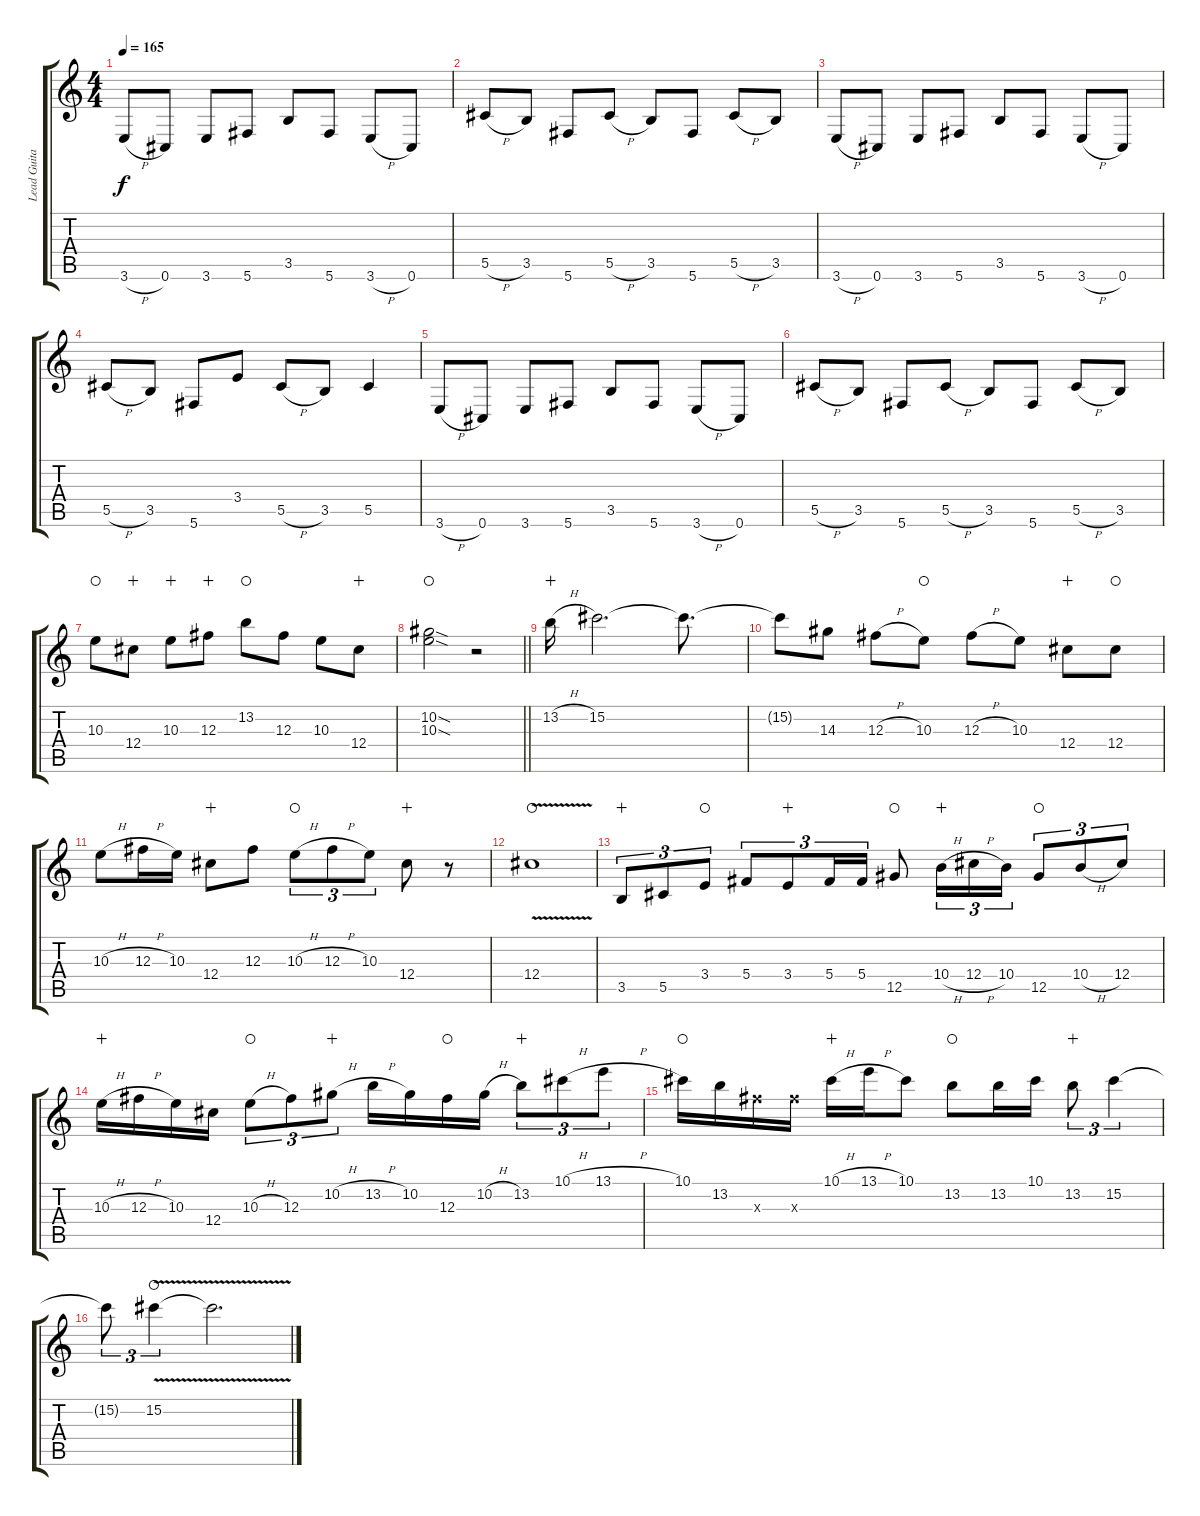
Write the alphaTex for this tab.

\track ("Lead Guitar" "Lead Guita") {instrument distortionguitar}
\staff {score tabs}
\tuning (Eb4 Bb3 Gb3 Db3 Ab2 Db2) {hide}
\ts (4 4)
\tempo 165
\clef g2
\ks c
3.6{h}.8{dy f} 0.6.8 3.6.8 5.6.8 3.5.8 5.6.8 3.6{h}.8 0.6.8 |
5.5{h}.8 3.5.8 5.6.8 5.5{h}.8 3.5.8 5.6.8 5.5{h}.8 3.5.8 |
3.6{h}.8 0.6.8 3.6.8 5.6.8 3.5.8 5.6.8 3.6{h}.8 0.6.8 |
5.5{h}.8 3.5.8 5.6.8 3.4.8 5.5{h}.8 3.5.8 5.5.4 |
3.6{h}.8 0.6.8 3.6.8 5.6.8 3.5.8 5.6.8 3.6{h}.8 0.6.8 |
5.5{h}.8 3.5.8 5.6.8 5.5{h}.8 3.5.8 5.6.8 5.5{h}.8 3.5.8 |
10.3.8{waho} 12.4.8{wahc} 10.3.8{wahc} 12.3.8{wahc} 13.2.8{waho} 12.3.8 10.3.8 12.4.8{wahc} |
\barLineRight lightlight
(10.2{sod} 10.3{sod}).2{waho} r.2 |
13.2{h}.16{wahc} 15.2.2{d} 15.2{t}.8{d} |
15.2{t}.8 14.3.8 12.3{h}.8 10.3.8{waho} 12.3{h}.8 10.3.8 12.4.8{wahc} 12.4.8{waho} |
10.3{h}.8 12.3{h}.16 10.3.16 12.4.8{wahc} 12.3.8 10.3{h}.8{tu (3 2) waho} 12.3{h}.8{tu (3 2)} 10.3.8{tu (3 2)} 12.4.8{wahc} r.8 |
12.4{v}.1{waho} |
3.5.8{tu (3 2) wahc} 5.5.8{tu (3 2)} 3.4.8{tu (3 2) waho} 5.4.8{tu (3 2)} 3.4.8{tu (3 2) wahc} 5.4.16{tu (3 2)} 5.4.16{tu (3 2)} 12.5.8{waho} 10.4{h}.16{tu (3 2) wahc} 12.4{h}.16{tu (3 2)} 10.4.16{tu (3 2)} 12.5.8{tu (3 2) waho} 10.4{h}.8{tu (3 2)} 12.4.8{tu (3 2)} |
10.3{h}.16{wahc} 12.3{h}.16 10.3.16 12.4.16 10.3{h}.8{tu (3 2) waho} 12.3.8{tu (3 2)} 10.2{h}.8{tu (3 2) wahc} 13.2{h}.16 10.2.16 12.3.16{waho} 10.2{h}.16 13.2.8{tu (3 2) wahc} 10.1{h}.8{tu (3 2)} 13.1{h}.8{tu (3 2)} |
10.1.16{waho} 13.2.16 12.3{x}.16 12.3{x}.16 10.1{h}.16{wahc} 13.1{h}.16 10.1.8 13.2.8{waho} 13.2.16 10.1.16 13.2.8{tu (3 2) wahc} 15.2.4{tu (3 2)} |
15.2{t}.8{tu (3 2)} 15.2{v}.4{tu (3 2) waho} 15.2{t}.2{d}
